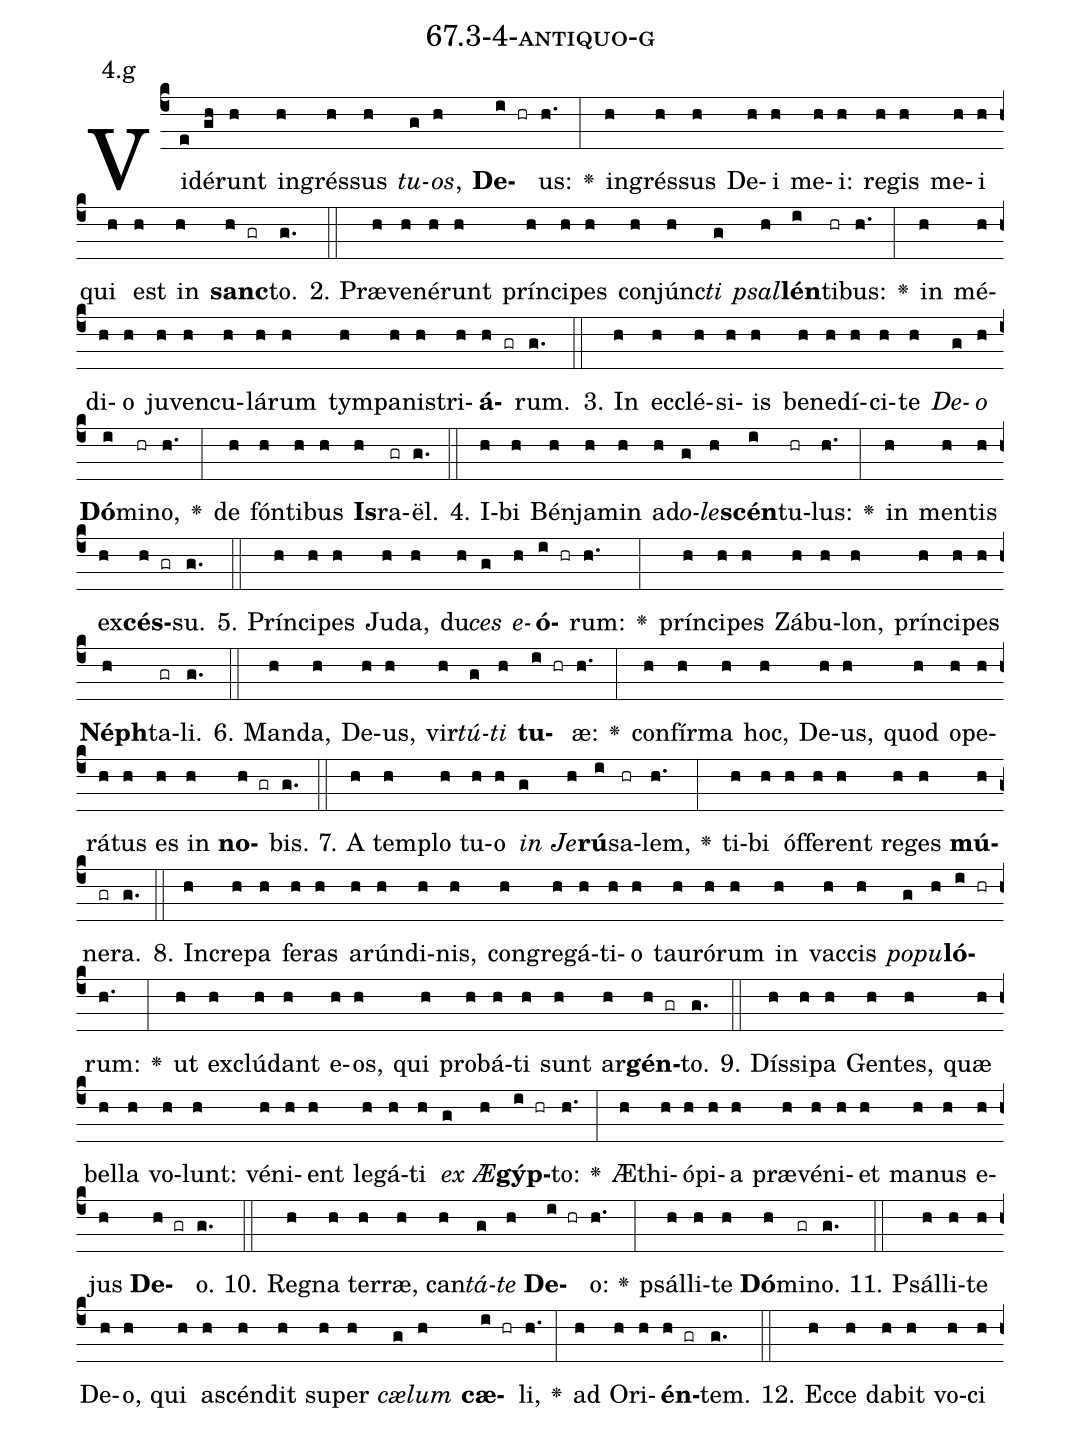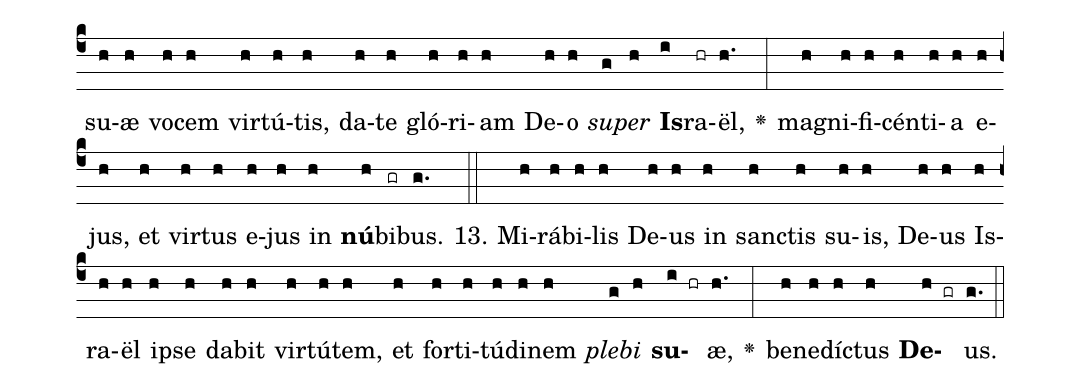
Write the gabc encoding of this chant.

name: 67.3-4-antiquo-g;
annotation: 4.g;
%%
(c4)Vi(e)dé(gh)runt(h) in(h)grés(h)sus(h) <i>tu</i>(g)<i>os</i>,(h) <b>De</b>(i hr)us:(h.) <v>\greheightstar</v>(:) in(h)grés(h)sus(h) De(h)i(h) me(h)i:(h) re(h)gis(h) me(h)i(h) qui(h) est(h) in(h) <b>sanc</b>(h gr)to.(g.) (::)
2. Præ(h)ve(h)né(h)runt(h) prín(h)ci(h)pes(h) con(h)júnc(h)<i>ti</i>(g) <i>psal</i>(h)<b>lén</b>(i)ti(hr)bus:(h.) <v>\greheightstar</v>(:) in(h) mé(h)di(h)o(h) ju(h)ven(h)cu(h)lá(h)rum(h) tym(h)pa(h)nis(h)tri(h)<b>á</b>(h gr)rum.(g.) (::)
3. In(h) ec(h)clé(h)si(h)is(h) be(h)ne(h)dí(h)ci(h)te(h) <i>De</i>(g)<i>o</i>(h) <b>Dó</b>(i)mi(hr)no,(h.) <v>\greheightstar</v>(:) de(h) fón(h)ti(h)bus(h) <b>Is</b>(h)ra(gr)ël.(g.) (::)
4. I(h)bi(h) Bén(h)ja(h)min(h) ad(h)<i>o</i>(g)<i>le</i>(h)<b>scén</b>(i)tu(hr)lus:(h.) <v>\greheightstar</v>(:) in(h) men(h)tis(h) ex(h)<b>cés</b>(h gr)su.(g.) (::)
5. Prín(h)ci(h)pes(h) Ju(h)da,(h) du(h)<i>ces</i>(g) <i>e</i>(h)<b>ó</b>(i hr)rum:(h.) <v>\greheightstar</v>(:) prín(h)ci(h)pes(h) Zá(h)bu(h)lon,(h) prín(h)ci(h)pes(h) <b>Néph</b>(h)ta(gr)li.(g.) (::)
6. Man(h)da,(h) De(h)us,(h) vir(h)<i>tú</i>(g)<i>ti</i>(h) <b>tu</b>(i hr)æ:(h.) <v>\greheightstar</v>(:) con(h)fír(h)ma(h) hoc,(h) De(h)us,(h) quod(h) o(h)pe(h)rá(h)tus(h) es(h) in(h) <b>no</b>(h gr)bis.(g.) (::)
7. A(h) tem(h)plo(h) tu(h)o(h) <i>in</i>(g) <i>Je</i>(h)<b>rú</b>(i)sa(hr)lem,(h.) <v>\greheightstar</v>(:) ti(h)bi(h) óf(h)fe(h)rent(h) re(h)ges(h) <b>mú</b>(h)ne(gr)ra.(g.) (::)
8. In(h)cre(h)pa(h) fe(h)ras(h) a(h)rún(h)di(h)nis,(h) con(h)gre(h)gá(h)ti(h)o(h) tau(h)ró(h)rum(h) in(h) vac(h)cis(h) <i>po</i>(g)<i>pu</i>(h)<b>ló</b>(i hr)rum:(h.) <v>\greheightstar</v>(:) ut(h) ex(h)clú(h)dant(h) e(h)os,(h) qui(h) pro(h)bá(h)ti(h) sunt(h) ar(h)<b>gén</b>(h gr)to.(g.) (::)
9. Dís(h)si(h)pa(h) Gen(h)tes,(h) quæ(h) bel(h)la(h) vo(h)lunt:(h) vé(h)ni(h)ent(h) le(h)gá(h)ti(h) <i>ex</i>(g) <i>Æ</i>(h)<b>gýp</b>(i hr)to:(h.) <v>\greheightstar</v>(:) Æ(h)thi(h)ó(h)pi(h)a(h) præ(h)vé(h)ni(h)et(h) ma(h)nus(h) e(h)jus(h) <b>De</b>(h gr)o.(g.) (::)
10. Re(h)gna(h) ter(h)ræ,(h) can(h)<i>tá</i>(g)<i>te</i>(h) <b>De</b>(i hr)o:(h.) <v>\greheightstar</v>(:) psál(h)li(h)te(h) <b>Dó</b>(h)mi(gr)no.(g.) (::)
11. Psál(h)li(h)te(h) De(h)o,(h) qui(h) a(h)scén(h)dit(h) su(h)per(h) <i>cæ</i>(g)<i>lum</i>(h) <b>cæ</b>(i hr)li,(h.) <v>\greheightstar</v>(:) ad(h) O(h)ri(h)<b>én</b>(h gr)tem.(g.) (::)
12. Ec(h)ce(h) da(h)bit(h) vo(h)ci(h) su(h)æ(h) vo(h)cem(h) vir(h)tú(h)tis,(h) da(h)te(h) gló(h)ri(h)am(h) De(h)o(h) <i>su</i>(g)<i>per</i>(h) <b>Is</b>(i)ra(hr)ël,(h.) <v>\greheightstar</v>(:) ma(h)gni(h)fi(h)cén(h)ti(h)a(h) e(h)jus,(h) et(h) vir(h)tus(h) e(h)jus(h) in(h) <b>nú</b>(h)bi(gr)bus.(g.) (::)
13. Mi(h)rá(h)bi(h)lis(h) De(h)us(h) in(h) sanc(h)tis(h) su(h)is,(h) De(h)us(h) Is(h)ra(h)ël(h) ip(h)se(h) da(h)bit(h) vir(h)tú(h)tem,(h) et(h) for(h)ti(h)tú(h)di(h)nem(h) <i>ple</i>(g)<i>bi</i>(h) <b>su</b>(i hr)æ,(h.) <v>\greheightstar</v>(:) be(h)ne(h)díc(h)tus(h) <b>De</b>(h gr)us.(g.) (::)
